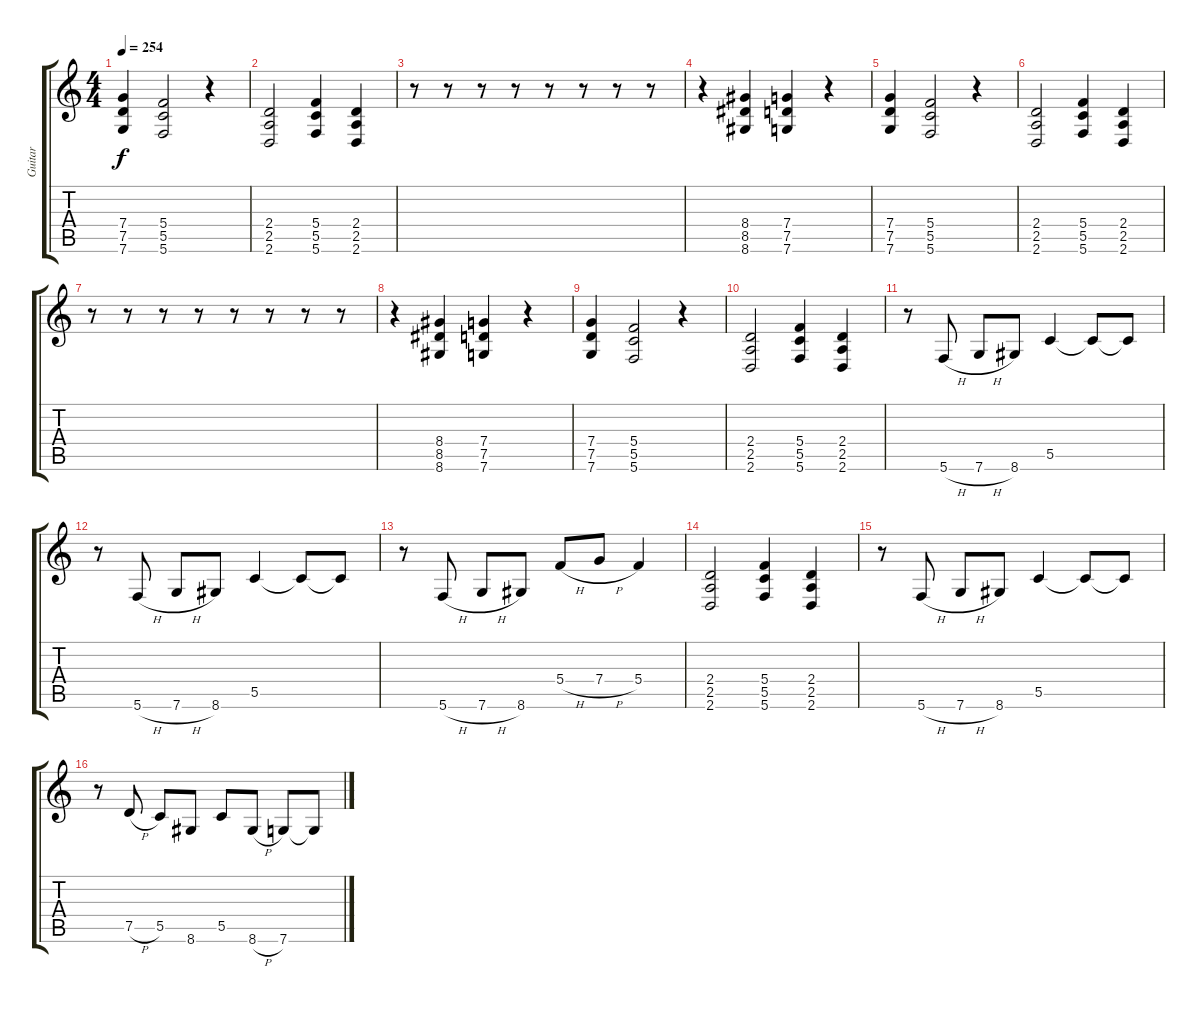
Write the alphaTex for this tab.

\track ("Guitar" "Guitar") {instrument distortionguitar}
\staff {score tabs}
\tuning (D4 A3 F3 C3 G2 C2) {hide}
\ts (4 4)
\tempo 254
\clef g2
\ks c
(7.4 7.5 7.6).4{dy f} (5.4 5.5 5.6).2 r.4 |
(2.4 2.5 2.6).2 (5.4 5.5 5.6).4 (2.4 2.5 2.6).4 |
r.8 r.8 r.8 r.8 r.8 r.8 r.8 r.8 |
r.4 (8.4 8.5 8.6).4 (7.4 7.5 7.6).4 r.4 |
(7.4 7.5 7.6).4 (5.4 5.5 5.6).2 r.4 |
(2.4 2.5 2.6).2 (5.4 5.5 5.6).4 (2.4 2.5 2.6).4 |
r.8 r.8 r.8 r.8 r.8 r.8 r.8 r.8 |
r.4 (8.4 8.5 8.6).4 (7.4 7.5 7.6).4 r.4 |
(7.4 7.5 7.6).4 (5.4 5.5 5.6).2 r.4 |
(2.4 2.5 2.6).2 (5.4 5.5 5.6).4 (2.4 2.5 2.6).4 |
r.8 5.6{h}.8 7.6{h}.8 8.6.8 5.5.4 5.5{t}.8 5.5{t}.8 |
r.8 5.6{h}.8 7.6{h}.8 8.6.8 5.5.4 5.5{t}.8 5.5{t}.8 |
r.8 5.6{h}.8 7.6{h}.8 8.6.8 5.4{h}.8 7.4{h}.8 5.4.4 |
(2.4 2.5 2.6).2 (5.4 5.5 5.6).4 (2.4 2.5 2.6).4 |
r.8 5.6{h}.8 7.6{h}.8 8.6.8 5.5.4 5.5{t}.8 5.5{t}.8 |
r.8 7.5{h}.8 5.5.8 8.6.8 5.5.8 8.6{h}.8 7.6.8 7.6{t}.8
